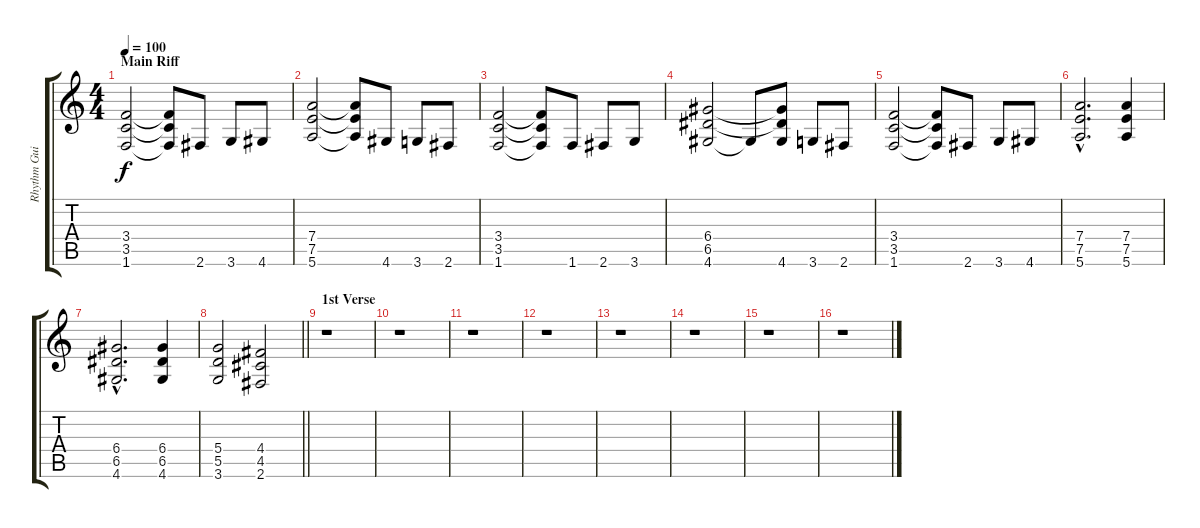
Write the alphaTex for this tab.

\track ("Rhythm Guitar (left)" "Rhythm Gui") {instrument overdrivenguitar}
\staff {score tabs}
\tuning (E4 B3 G3 D3 A2 E2) {hide}
\ts (4 4)
\section ("" "Main Riff")
\tempo 100
\clef g2
\ks c
(3.4 3.5 1.6).2{dy f instrument overdrivenguitar} (3.4{t} 3.5{t} 1.6{t}).8 2.6.8 3.6.8 4.6.8 |
(7.4 7.5 5.6).2 (7.4{t} 7.5{t} 5.6{t}).8 4.6.8 3.6.8 2.6.8 |
(3.4 3.5 1.6).2 (3.4{t} 3.5{t} 1.6{t}).8 1.6.8 2.6.8 3.6.8 |
(6.4 6.5 4.6).2 4.6{t}.8 (6.4{t} 6.5{t} 4.6).8 3.6.8 2.6.8 |
(3.4 3.5 1.6).2 (3.4{t} 3.5{t} 1.6{t}).8 2.6.8 3.6.8 4.6.8 |
(7.4{hac} 7.5{hac} 5.6{hac}).2{d} (7.4 7.5 5.6).4 |
(6.4{hac} 6.5{hac} 4.6{hac}).2{d} (6.4 6.5 4.6).4 |
\barLineRight lightlight
(5.4 5.5 3.6).2 (4.4 4.5 2.6).2 |
\section ("" "1st Verse ")
r.1 |
r.1 |
r.1 |
r.1 |
r.1 |
r.1 |
r.1 |
r.1
